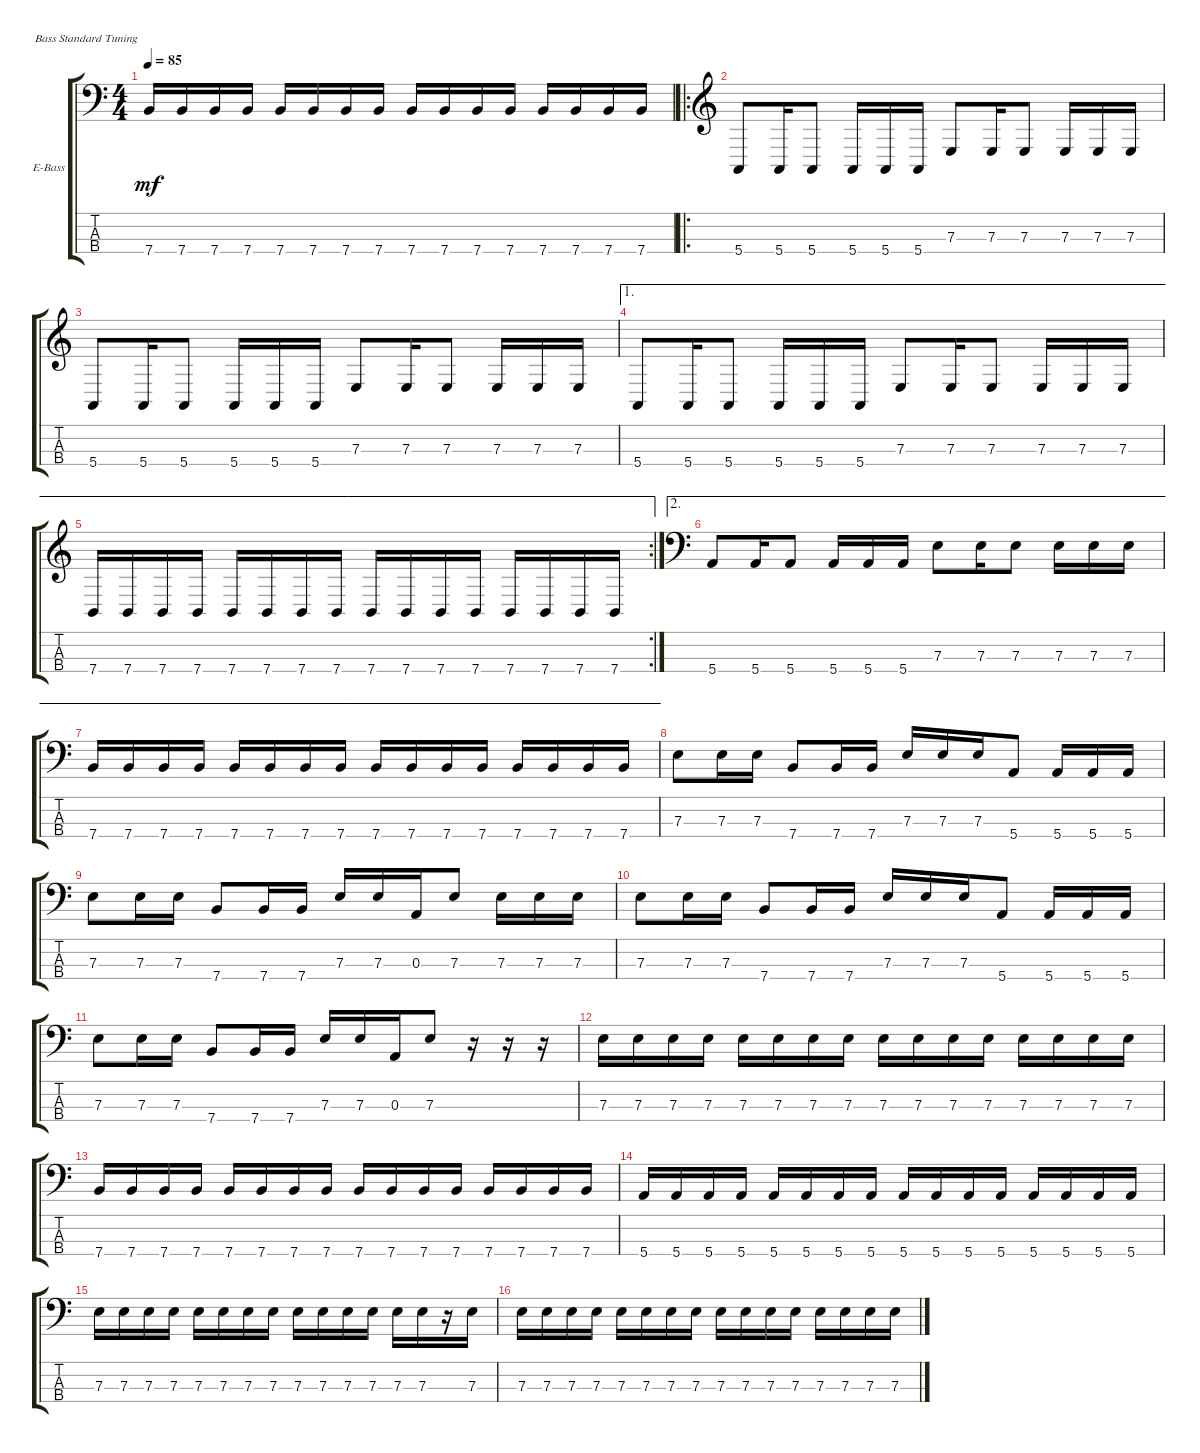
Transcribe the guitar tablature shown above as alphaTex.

\defaultSystemsLayout 4
\bracketExtendMode groupsimilarinstruments
\firstSystemTrackNameOrientation horizontal
\otherSystemsTrackNameOrientation horizontal
\track ("Electric Bass" "E-Bass") {instrument electricbassfinger}
\staff {score tabs}
\tuning (G2 D2 A1 E1)
\ts (4 4)
\tempo 85
\clef f4
\scale
0.312821
\ks c
7.4.16{dy mf} 7.4.16 7.4.16 7.4.16 7.4.16 7.4.16 7.4.16 7.4.16 7.4.16 7.4.16 7.4.16 7.4.16 7.4.16 7.4.16 7.4.16 7.4.16 |
\ro
\clef g2
\scale
0.374359 5.4.8 5.4.16 5.4.8 5.4.16 5.4.16 5.4.16 7.3.8 7.3.16 7.3.8 7.3.16 7.3.16 7.3.16 |
\scale
0.322751 5.4.8 5.4.16 5.4.8 5.4.16 5.4.16 5.4.16 7.3.8 7.3.16 7.3.8 7.3.16 7.3.16 7.3.16 |
\ae 1
\scale
0.322751 5.4.8 5.4.16 5.4.8 5.4.16 5.4.16 5.4.16 7.3.8 7.3.16 7.3.8 7.3.16 7.3.16 7.3.16 |
\ae 1
\rc 2
\scale
0.354497 7.4.16 7.4.16 7.4.16 7.4.16 7.4.16 7.4.16 7.4.16 7.4.16 7.4.16 7.4.16 7.4.16 7.4.16 7.4.16 7.4.16 7.4.16 7.4.16 |
\ae 2
\clef f4
\scale
0.333333 5.4.8 5.4.16 5.4.8 5.4.16 5.4.16 5.4.16 7.3.8 7.3.16 7.3.8 7.3.16 7.3.16 7.3.16 |
\ae 2
\scale
0.333333 7.4.16 7.4.16 7.4.16 7.4.16 7.4.16 7.4.16 7.4.16 7.4.16 7.4.16 7.4.16 7.4.16 7.4.16 7.4.16 7.4.16 7.4.16 7.4.16 |
\scale
0.333333 7.3.8 7.3.16 7.3.16 7.4.8 7.4.16 7.4.16 7.3.16 7.3.16 7.3.16 5.4.8 5.4.16 5.4.16 5.4.16 |
\scale
0.333333 7.3.8 7.3.16 7.3.16 7.4.8 7.4.16 7.4.16 7.3.16 7.3.16 0.3.16 7.3.8 7.3.16 7.3.16 7.3.16 |
\scale
0.333333 7.3.8 7.3.16 7.3.16 7.4.8 7.4.16 7.4.16 7.3.16 7.3.16 7.3.16 5.4.8 5.4.16 5.4.16 5.4.16 |
\scale
0.333333 7.3.8 7.3.16 7.3.16 7.4.8 7.4.16 7.4.16 7.3.16 7.3.16 0.3.16 7.3.8 r.16 r.16 r.16 |
\scale
0.333333 7.3.16 7.3.16 7.3.16 7.3.16 7.3.16 7.3.16 7.3.16 7.3.16 7.3.16 7.3.16 7.3.16 7.3.16 7.3.16 7.3.16 7.3.16 7.3.16 |
\scale
0.333333 7.4.16 7.4.16 7.4.16 7.4.16 7.4.16 7.4.16 7.4.16 7.4.16 7.4.16 7.4.16 7.4.16 7.4.16 7.4.16 7.4.16 7.4.16 7.4.16 |
\scale
0.333333 5.4.16 5.4.16 5.4.16 5.4.16 5.4.16 5.4.16 5.4.16 5.4.16 5.4.16 5.4.16 5.4.16 5.4.16 5.4.16 5.4.16 5.4.16 5.4.16 |
\scale
0.333333 7.3.16 7.3.16 7.3.16 7.3.16 7.3.16 7.3.16 7.3.16 7.3.16 7.3.16 7.3.16 7.3.16 7.3.16 7.3.16 7.3.16 r.16 7.3.16 |
\scale
0.333333 7.3.16 7.3.16 7.3.16 7.3.16 7.3.16 7.3.16 7.3.16 7.3.16 7.3.16 7.3.16 7.3.16 7.3.16 7.3.16 7.3.16 7.3.16 7.3.16
